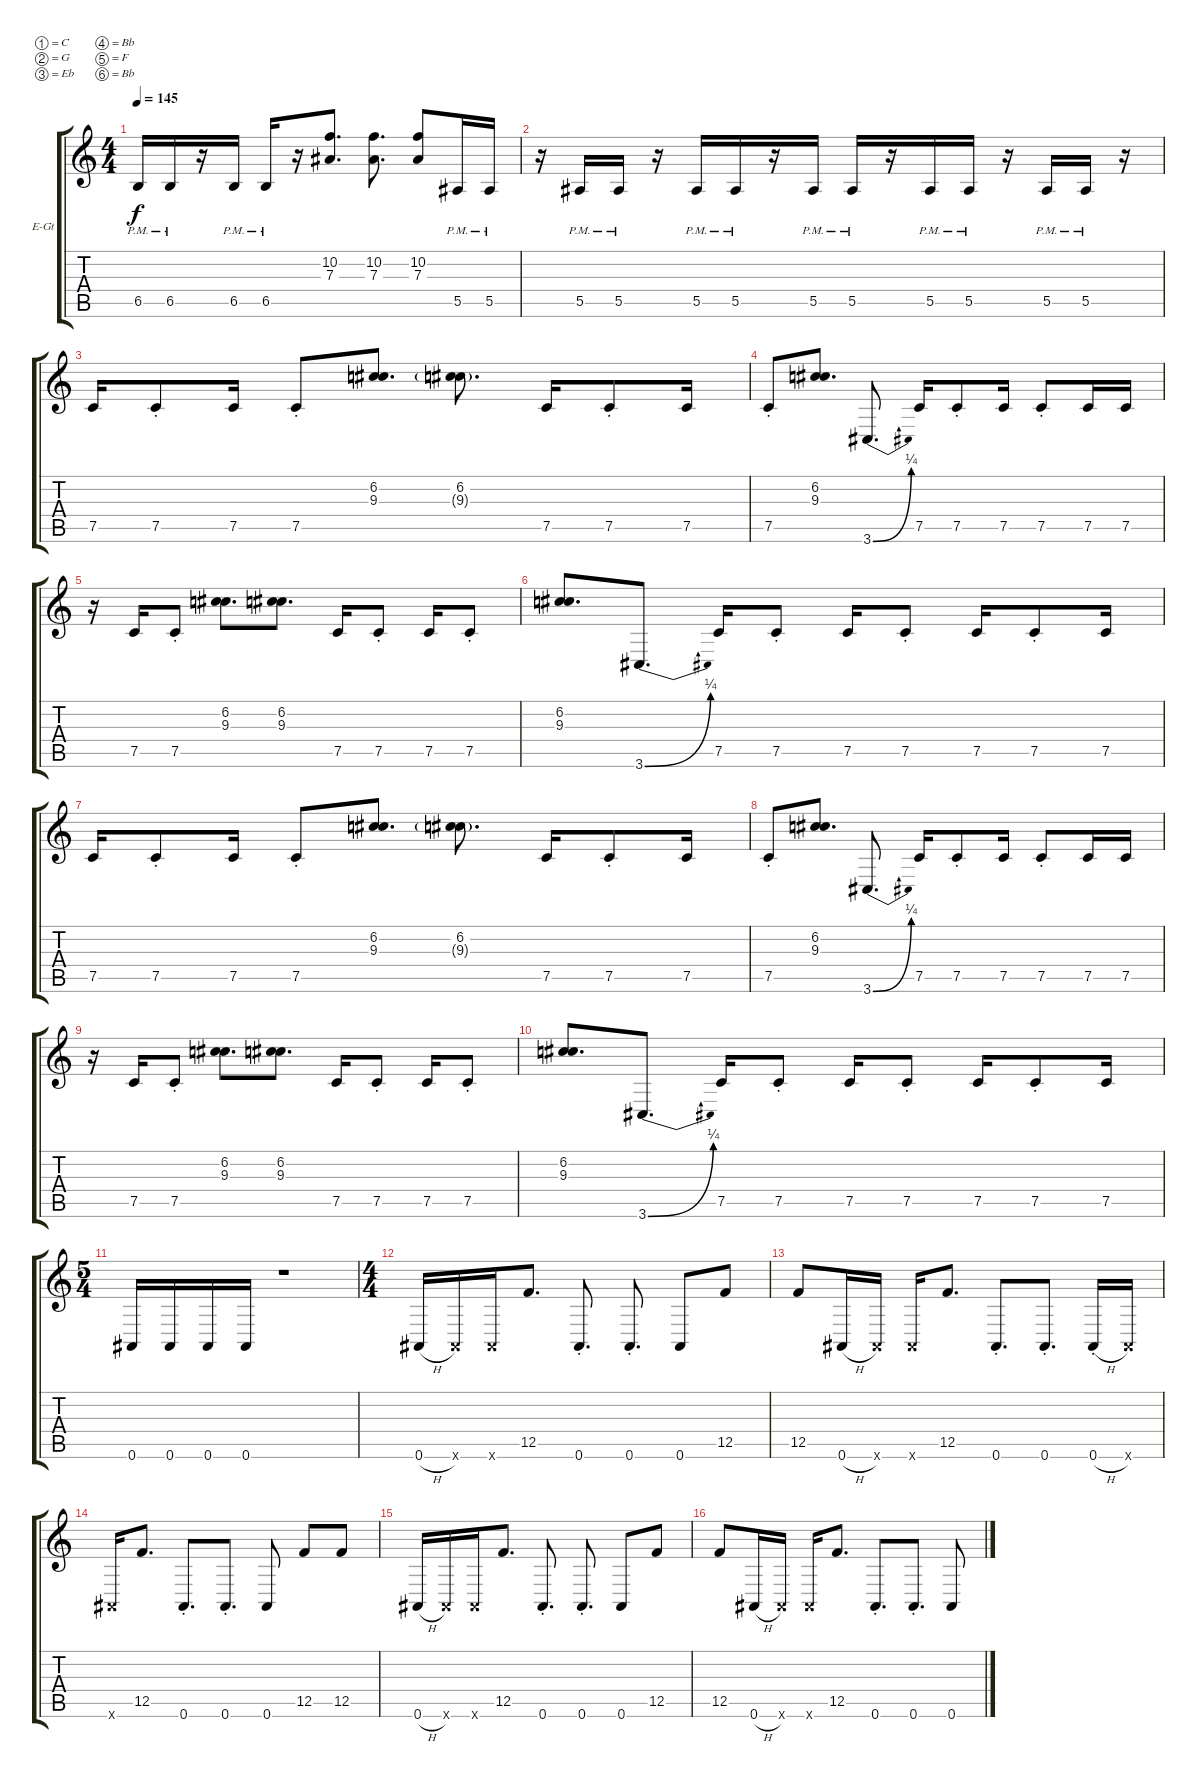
\bracketExtendMode groupsimilarinstruments
\firstSystemTrackNameOrientation horizontal
\otherSystemsTrackNameOrientation horizontal
\track ("gtr 1" "E-Gt") {instrument distortionguitar}
\staff {score tabs}
\tuning (C4 G3 Eb3 Bb2 F2 Bb1)
\ts (4 4)
\tempo 145
\clef g2
\ks c
6.5{pm}.16{dy f} 6.5{pm}.16 r.16 6.5{pm}.16 6.5{pm}.16 r.16 (10.2 7.3).8{d} (10.2 7.3).8{d} (10.2 7.3).8 5.5{pm}.16 5.5{pm}.16 |
r.16 5.5{pm}.16 5.5{pm}.16 r.16 5.5{pm}.16 5.5{pm}.16 r.16 5.5{pm}.16 5.5{pm}.16 r.16 5.5{pm}.16 5.5{pm}.16 r.16 5.5{pm}.16 5.5{pm}.16 r.16 |
7.5.16 7.5{st}.8 7.5.16 7.5{st}.8 (6.2 9.3).8{d} (6.2 9.3{g}).8{d} 7.5.16 7.5{st}.8 7.5.16 |
7.5{st}.8 (6.2 9.3).8{d} 3.6{be (bend 0 0 60 1)}.8{d} 7.5.16 7.5{st}.8 7.5.16 7.5{st}.8 7.5.16 7.5.16 |
r.16 7.5.16 7.5{st}.8 (6.2 9.3).8{d} (6.2 9.3).8{d} 7.5.16 7.5{st}.8 7.5.16 7.5{st}.8 |
(6.2 9.3).8{d} 3.6{be (bend 0 0 60 1)}.8{d} 7.5.16 7.5{st}.8 7.5.16 7.5{st}.8 7.5.16 7.5{st}.8 7.5.16 |
7.5.16 7.5{st}.8 7.5.16 7.5{st}.8 (6.2 9.3).8{d} (6.2 9.3{g}).8{d} 7.5.16 7.5{st}.8 7.5.16 |
7.5{st}.8 (6.2 9.3).8{d} 3.6{be (bend 0 0 60 1)}.8{d} 7.5.16 7.5{st}.8 7.5.16 7.5{st}.8 7.5.16 7.5.16 |
r.16 7.5.16 7.5{st}.8 (6.2 9.3).8{d} (6.2 9.3).8{d} 7.5.16 7.5{st}.8 7.5.16 7.5{st}.8 |
(6.2 9.3).8{d} 3.6{be (bend 0 0 60 1)}.8{d} 7.5.16 7.5{st}.8 7.5.16 7.5{st}.8 7.5.16 7.5{st}.8 7.5.16 |
\ts (5 4)
\beaming (8 6 4)
0.6.16 0.6.16 0.6.16 0.6.16 r.1 |
\ts (4 4)
\beaming (8 2 2 2 2)
0.6{h}.16 0.6{x}.16 0.6{x}.16 12.5.8{d} 0.6{st}.8{d} 0.6{st}.8{d} 0.6.8 12.5.8 |
12.5.8 0.6{h}.16 0.6{x}.16 0.6{x}.16 12.5.8{d} 0.6{st}.8{d} 0.6{st}.8{d} 0.6{h st}.16 0.6{x}.16 |
0.6{x}.16 12.5.8{d} 0.6{st}.8{d} 0.6{st}.8{d} 0.6.8 12.5.8 12.5.8 |
0.6{h}.16 0.6{x}.16 0.6{x}.16 12.5.8{d} 0.6{st}.8{d} 0.6{st}.8{d} 0.6.8 12.5.8 |
12.5.8 0.6{h}.16 0.6{x}.16 0.6{x}.16 12.5.8{d} 0.6{st}.8{d} 0.6{st}.8{d} 0.6.8
